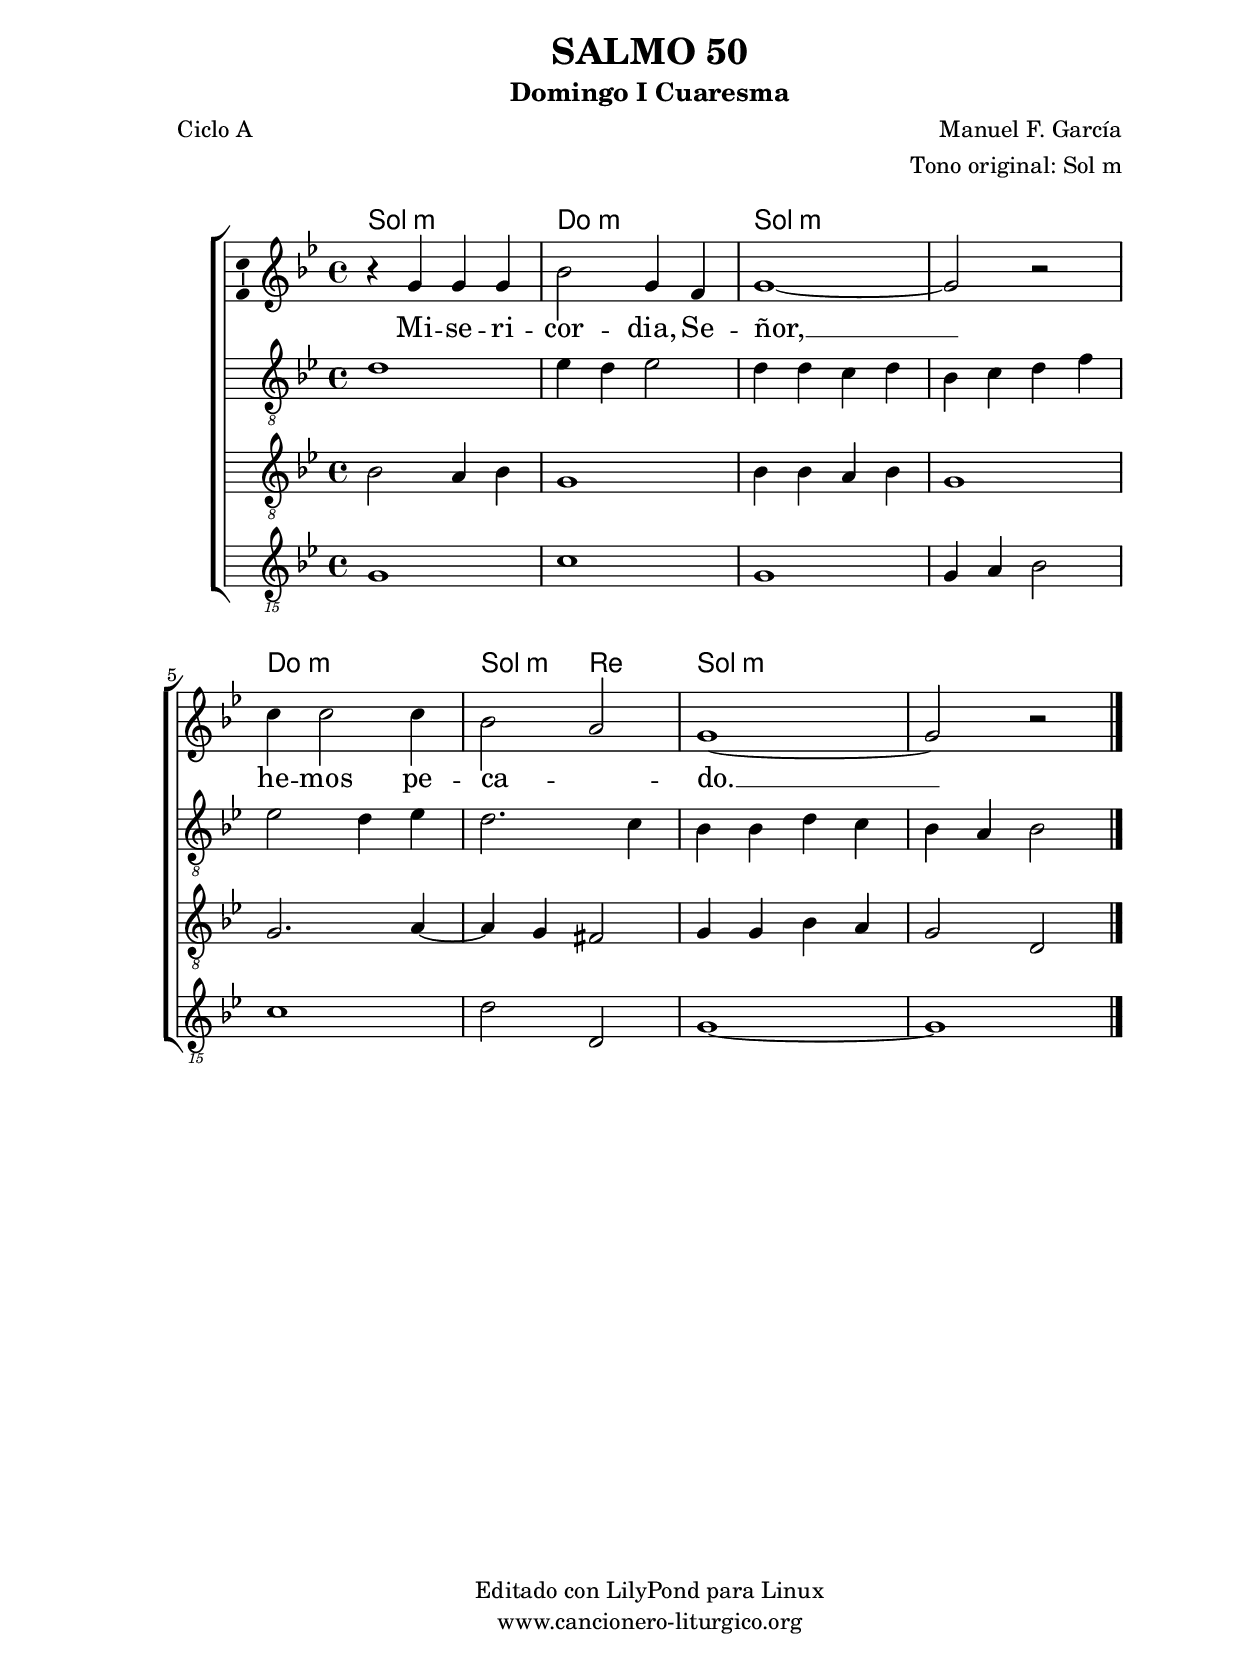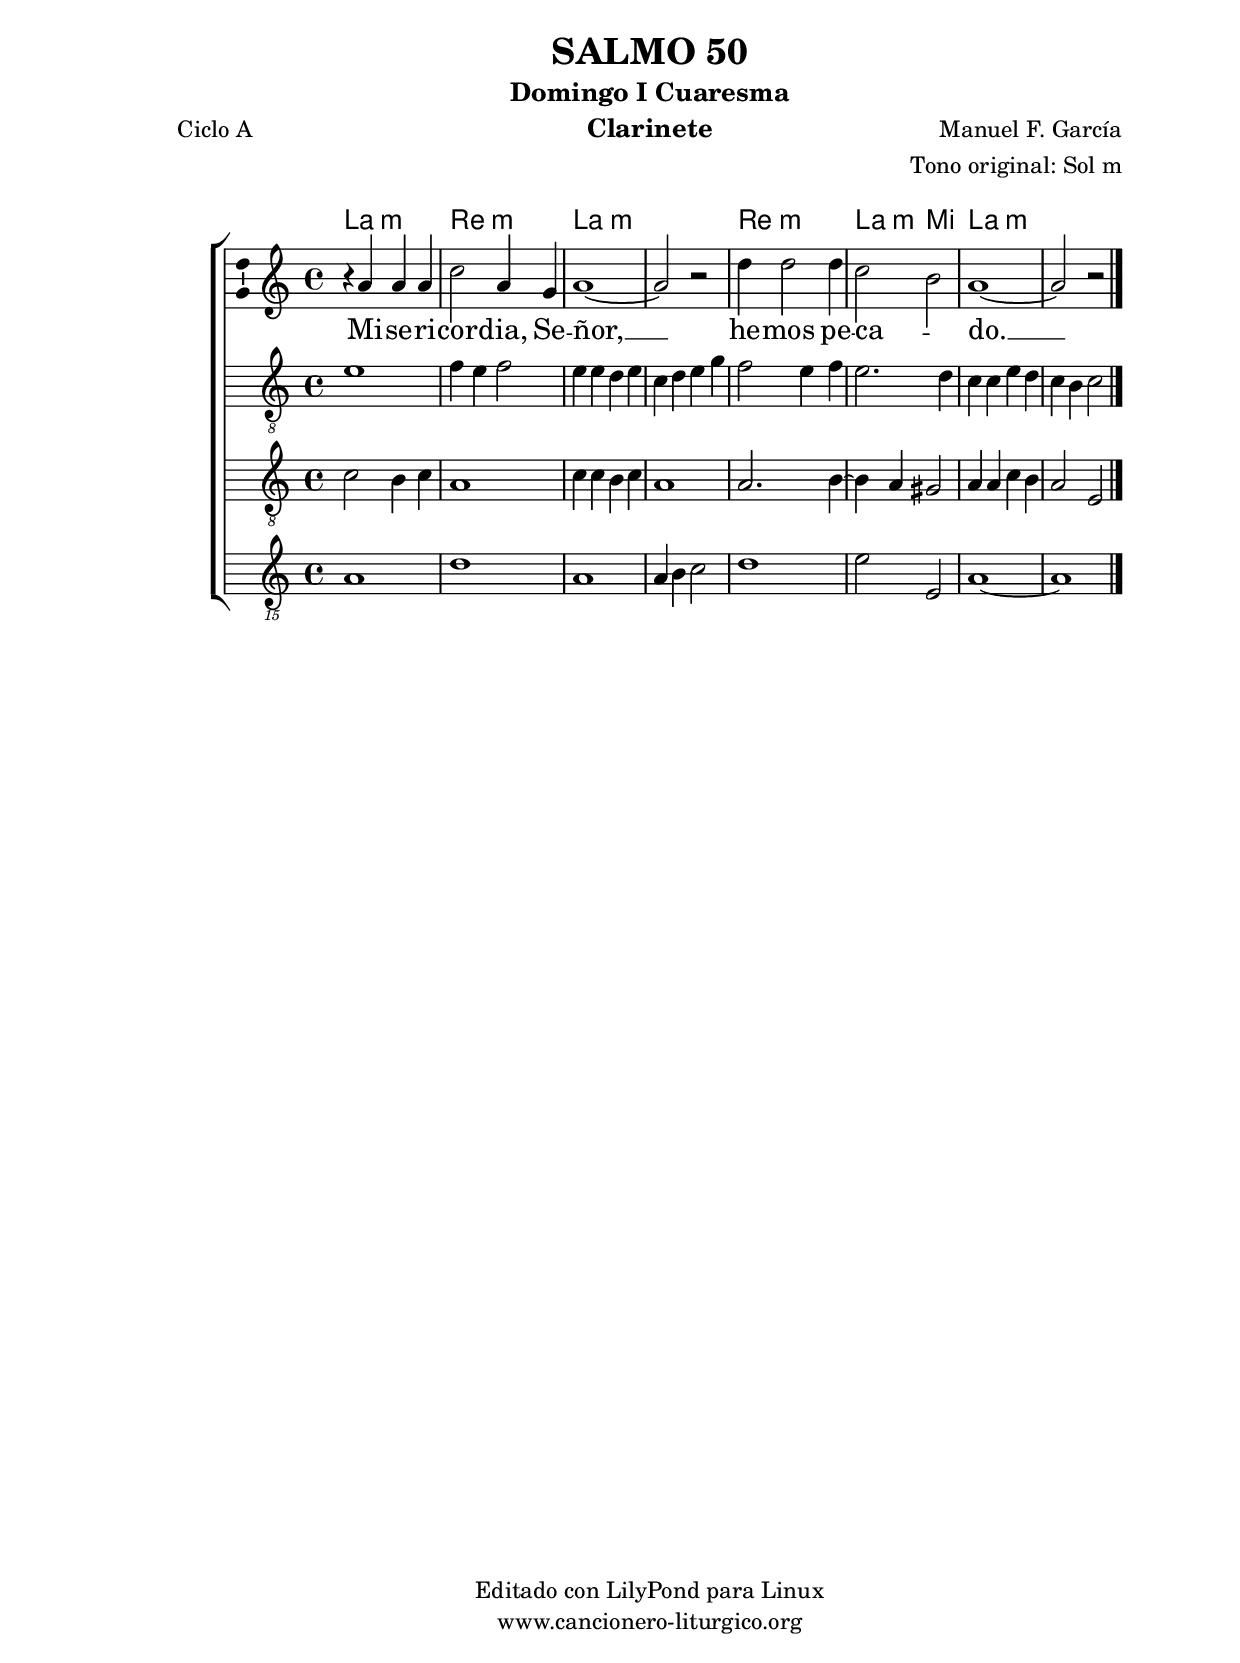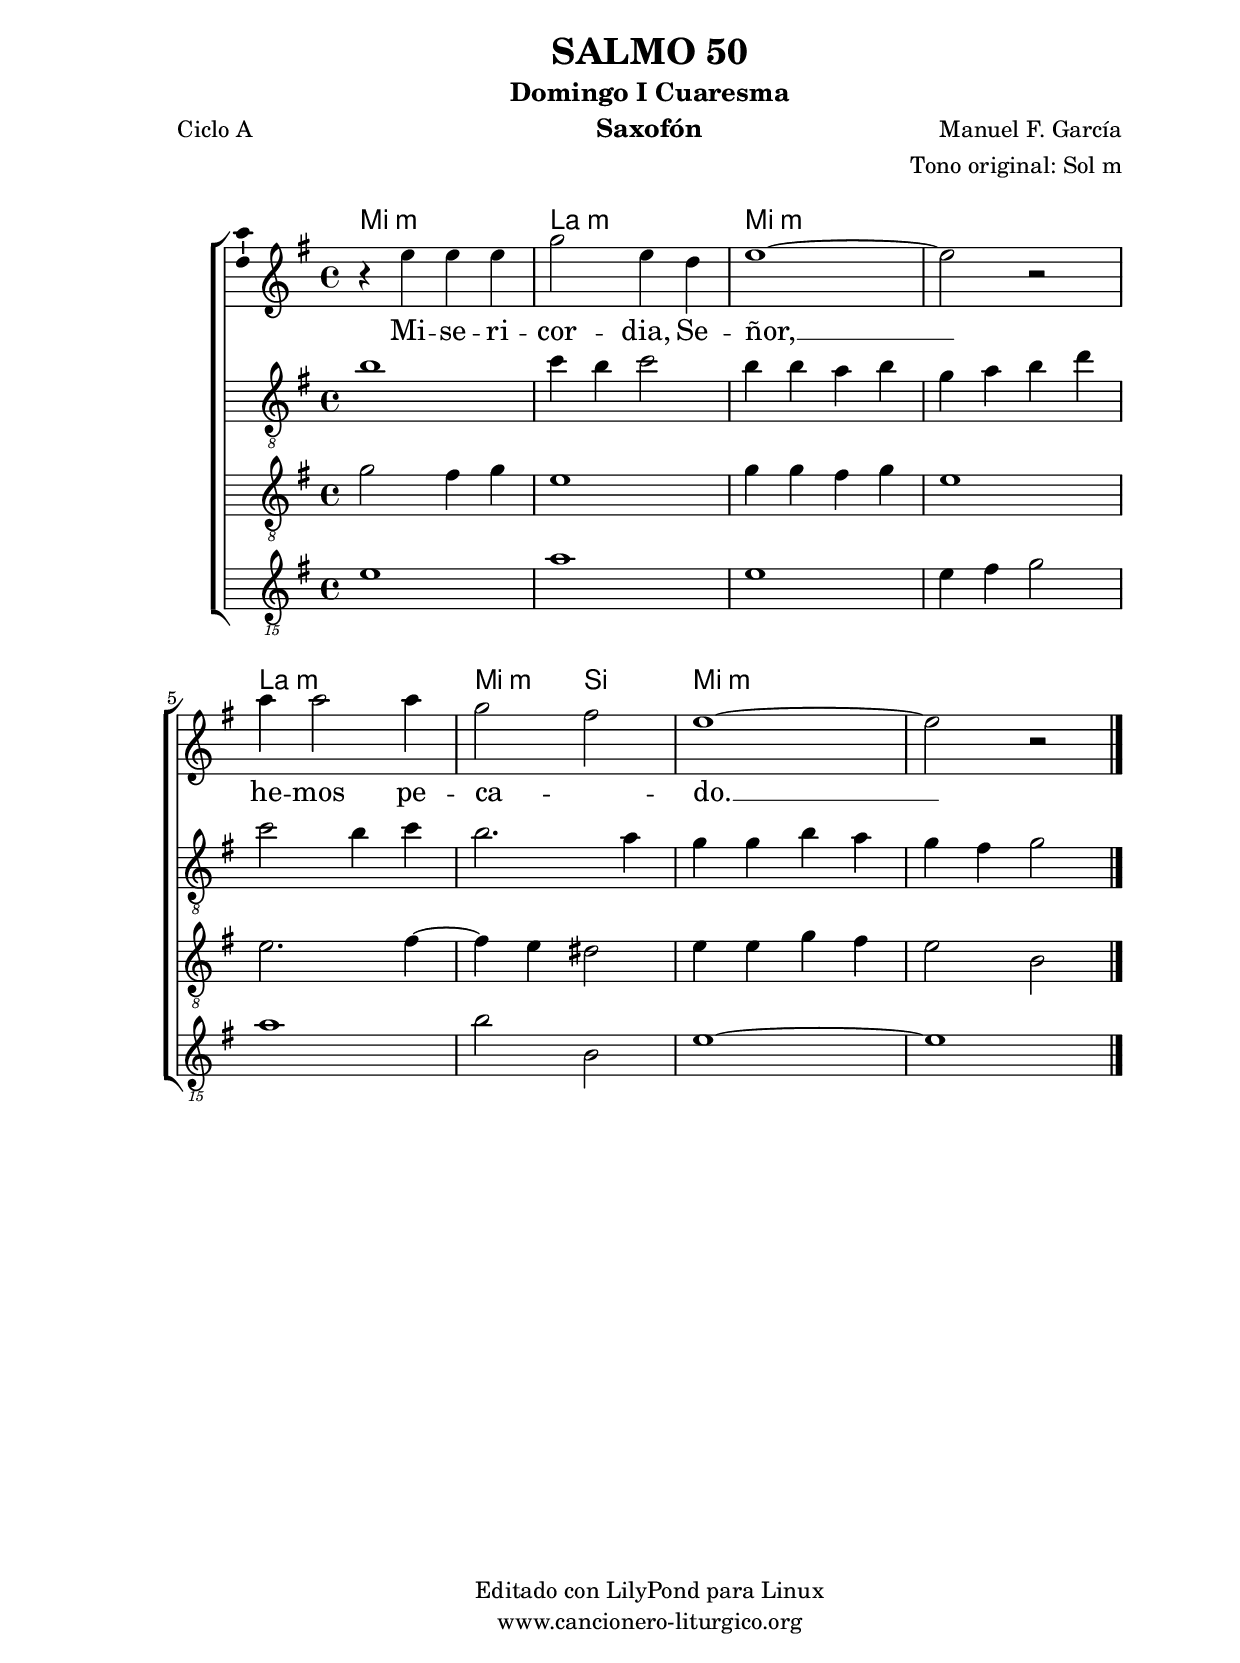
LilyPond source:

%
%para convertir .midi en .wav:
%timidity filename.midi -Ow -o finename.wav
%
%
%Para convertir de .wav a .mp3:
%lame -h -m j filename.wav
%
%
%para escuchar el midi:
%timidity nombrefichero.midi
%


%versión de lilypond para la que se ha escrito esta partitura:
\version "2.16.0"

	%Tamaño papel
	#(set-default-paper-size "a4")
	%Tamaño partitura
	#(set-global-staff-size 20)
	%No responde al pulsar sobre una nota
	#(ly:set-option 'point-and-click #f)

%parámetros del encabezamiento:
\header {
	title = "SALMO 50"
	subtitle = "Domingo I Cuaresma"
	composer = "Manuel F. García"
	poet = "Ciclo A"
	meter = ""
	arranger = "Tono original: Sol m"
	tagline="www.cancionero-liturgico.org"
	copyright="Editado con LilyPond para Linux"
	tiempo = "Cuaresma"
	usos = "Salmo"
	letra = "Misericordia, Señor, hemos pecado."
	}

%parámetros asociados al papel:
\paper  {
	oddHeaderMarkup = \markup {\fill-line { \on-the-fly #not-first-page \fromproperty #'header:title \on-the-fly #not-first-page \fromproperty #'header:composer }}
	evenHeaderMarkup = \markup {\fill-line { \fromproperty #'header:composer \fromproperty #'header:title }}
	#(set-paper-size "a4")
	print-page-number = ##f
	first-page-number = 1
	print-first-page-number = ##f
%	head-separation = 3.0 \cm
	top-margin = 2.0 \cm
	bottom-margin = 0.5\cm
%%%	bottom-margin = -1.0\cm
	left-margin = 3.0 \cm
	line-width = 16.0 \cm 
	indent = 8\mm
	interscoreline = 2.\mm
	between-system-space = 15\mm
%	para que las partituras no llenen la hoja:
	ragged-bottom = ##t
%	idem para la última hoja:
	ragged-last-bottom = ##f
%	para que las partituras llenen el ancho del papel:
	ragged-last = ##f
	after-title-space = 2.5 \cm
%page-count=1
%system-count=8

	%Flexible Vertical Spacing
%	markup-markup-spacing =
%	#'((basic-distance . 15) (minimum-distance . 15) (padding . 3))
	markup-system-spacing =
	#'((basic-distance . 15) (minimum-distance . 15) (padding . 3))
	system-system-spacing =
	#'((basic-distance . 15) (minimum-distance . 15) (padding . 3))
	score-system-spacing =
	#'((basic-distance . 15) (minimum-distance . 15) (padding . 5))
%	top-system-spacing = % header
%	#'((basic-distance . 8) (minimum-distance . 0) (padding . 3))
%	top-markup-spacing =
%	#'((basic-distance . 20) (minimum-distance . 20) (padding . 3))
	last-bottom-spacing = % footer
	#'((basic-distance . 5) (minimum-distance . 5) (padding . 3))
%	score-markup-spacing =
%	#'((basic-distance . 16) (minimum-distance . 13) (padding . 3))

	}


%parámetros que afectan a toda la partitura:
global =  {
	%clave de sol (G):
	\clef G
	%armadura:
%	\transpose a c'
	\key g \minor
	\tempo 4=140
	\set Score.tempoHideNote = ##t
	}


acordes = {
	\italianChords
	\chordmode {
%	\transpose a c'
{
g1:m c:m g:m g:m c:m g2:m d g1:m s
	}
	}
}


melodia = 
%	\transpose a c'
{
	\relative c''{
	\time 4/4

r4 g4 g g
bes2 g4 f
g1~
g2 r2
c4 c2 c4
bes2 a
g1~
g2 r2

	\bar "|."
	}
	}

melodiados = 
%	\transpose a c'
{
	\relative c'{
	\time 4/4

\clef "G_8"
d1
ees4 d ees2
d4 d c d
bes4 c d f
ees2 d4 ees
d2. c4
bes4 bes d c
bes4 a bes2

	\bar "|."
	}
	}

melodiatres = 
%	\transpose a c'
{
	\relative c'{
	\time 4/4
%\clef F
\clef "G_8"
bes2 a4 bes g1
bes4 bes a bes
g1
g2. a4~
a4 g fis2
g4 g bes a
g2 d2

	\bar "|."
	}
	}

melodiacuatro = 
%	\transpose a c'
{
	\relative c{
	\time 4/4
%\clef F
\clef "G_15"
g1
c1
g1
g4 a bes2
c1
d2 d,
g1~
g1

	\bar "|."
	}
	}

texto = \lyricmode {
Mi -- se -- ri -- cor -- dia, Se -- ñor, __ he -- mos pe -- ca -- _ do. __
	}


acordesStaff = \context ChordNames = acordesStaff <<
	\set chordChanges = ##t
	\acordes
	>>


vozStaff = \context Voice = vozStaff
\with {\consists "Ambitus_engraver"}
<<
%	\set Staff.instrumentName = ""
%	\set Staff.shortInstrumentName = ""
%	\set Staff.midiInstrument = #"clarinet"
%	\set Staff.midiInstrument = #"cello"
%	\set Staff.midiInstrument = #"flute"
	\set Staff.midiInstrument = #"electric guitar (jazz)"
%	\set Staff.midiInstrument = #"english horn"
%	\set Staff.midiInstrument = #"violin"
%	\set Staff.midiInstrument = #"glockenspiel"
	\set Staff.midiMinimumVolume = #0.7
	\set Staff.midiMaximumVolume = #0.9
	\global
	\melodia
	>>

vozdosStaff = \context Voice = vozdosStaff
<<
%	\set Staff.instrumentName = "Clarinete 1"
%	\set Staff.shortInstrumentName = "C"
	\override Staff.StaffSymbol #'staff-space = #(magstep -0.35)
	\set Staff.midiInstrument = #"english horn"
	\set Staff.midiMinimumVolume = #0.4
	\set Staff.midiMaximumVolume = #0.5
	\global
	\melodiados
	>>

voztresStaff = \context Voice = voztresStaff
<<
%	\set Staff.instrumentName = "Saxofón"
%	\set Staff.shortInstrumentName = "S"
	\override Staff.StaffSymbol #'staff-space = #(magstep -0.35)
	\set Staff.midiInstrument = #"violin"
	\set Staff.midiMinimumVolume = #0.4
	\set Staff.midiMaximumVolume = #0.5
	\global
	\melodiatres
	>>

vozcuatroStaff = \context Voice = vozcuatroStaff
<<
%	\set Staff.instrumentName = "Saxofón"
%	\set Staff.shortInstrumentName = "S"
	\override Staff.StaffSymbol #'staff-space = #(magstep -0.35)
	\set Staff.midiInstrument = #"violin"
	\set Staff.midiMinimumVolume = #0.4
	\set Staff.midiMaximumVolume = #0.5
	\global
	\melodiacuatro
	>>


textoStaff = \context Lyrics = textoStaff <<
	\lyricsto vozStaff \texto
	>>

\book {
	\score {
		\context ChoirStaff {
%			\override StaffGroup.SystemStartBracket #'collapse-height = #1
%			\override Score.SystemStartBar #'collapse-height = #1
			<<
			\acordesStaff
			\vozStaff
			\textoStaff
			\vozdosStaff
			\voztresStaff
			\vozcuatroStaff
			>>
			}
		\layout {
	    		\context {
				\Lyrics
				\override LyricText #'font-size = #2
				}
	   		 \context {
				\Score
				%fontSize = #3
				\override StaffSymbol #'staff-space = #(magstep +3)
				%\override Beam #'thickness = #0.55
				%\override SpacingSpanner #'spacing-increment = #1.0
				%\override Slur #'height-limit = #1.5
				}
			}
		}
	\score {
		\unfoldRepeats
		\context ChoirStaff {
			<<
			\acordesStaff
			\vozStaff
			\vozdosStaff
			\voztresStaff
			\vozcuatroStaff
			>>
			}
		\midi {
	  		\context {
	  			\Score
				tempoWholesPerMinute = #(ly:make-moment 70 4)
				}
			}
		}
	}

%Partitura para clarinete
#(define output-suffix "C")
\book {
	\header{
		instrument = "Clarinete"
		}
	\score {
		\context ChoirStaff {
%			\override StaffGroup.SystemStartBracket #'collapse-height = #1
%			\override Score.SystemStartBar #'collapse-height = #1
\transpose c d
			<<
			\acordesStaff
			\vozStaff
			\textoStaff
			\vozdosStaff
			\voztresStaff
			\vozcuatroStaff
			>>
			}
		\layout {
	    		\context {
				\Lyrics
				\override LyricText #'font-size = #2
				}
	   		 \context {
				\Score
				%fontSize = #3
				\override StaffSymbol #'staff-space = #(magstep +3)
				%\override Beam #'thickness = #0.55
				%\override SpacingSpanner #'spacing-increment = #1.0
				%\override Slur #'height-limit = #1.5
				}
			}
		}
	}

%Partitura para saxofón
#(define output-suffix "S")
\book {
	\header{
		instrument = "Saxofón"
		}
	\score {
		\context ChoirStaff {
%			\override StaffGroup.SystemStartBracket #'collapse-height = #1
%			\override Score.SystemStartBar #'collapse-height = #1
\transpose c a
			<<
			\acordesStaff
			\vozStaff
			\textoStaff
			\vozdosStaff
			\voztresStaff
			\vozcuatroStaff
			>>
			}
		\layout {
	    		\context {
				\Lyrics
				\override LyricText #'font-size = #2
				}
	   		 \context {
				\Score
				%fontSize = #3
				\override StaffSymbol #'staff-space = #(magstep +3)
				%\override Beam #'thickness = #0.55
				%\override SpacingSpanner #'spacing-increment = #1.0
				%\override Slur #'height-limit = #1.5
				}
			}
		}
	}

